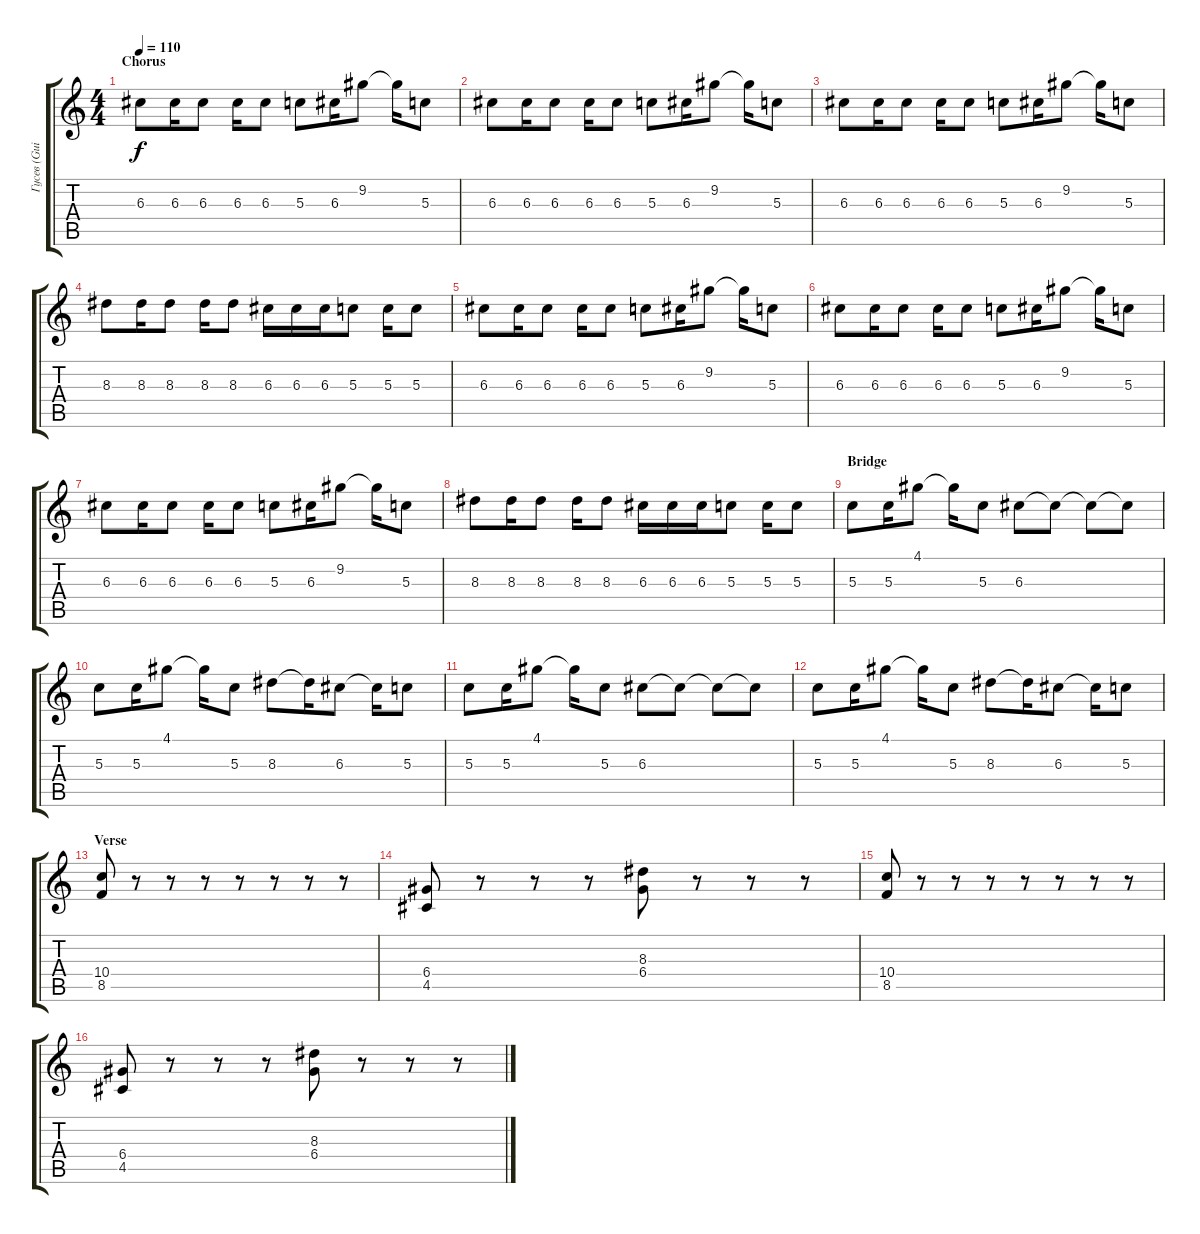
\track ("Гусев (Guitar 1)" "Гусев (Gui") {instrument distortionguitar}
\staff {score tabs}
\tuning (E4 B3 G3 D3 A2 E2) {hide}
\ts (4 4)
\section ("" "Chorus")
\tempo 110
\clef g2
\ks c
6.3.8{dy f instrument distortionguitar} 6.3.16 6.3.8 6.3.16 6.3.8 5.3.8 6.3.16 9.2.8 9.2{t}.16 5.3.8 |
6.3.8 6.3.16 6.3.8 6.3.16 6.3.8 5.3.8 6.3.16 9.2.8 9.2{t}.16 5.3.8 |
6.3.8 6.3.16 6.3.8 6.3.16 6.3.8 5.3.8 6.3.16 9.2.8 9.2{t}.16 5.3.8 |
8.3.8 8.3.16 8.3.8 8.3.16 8.3.8 6.3.16 6.3.16 6.3.16 5.3.8 5.3.16 5.3.8 |
6.3.8 6.3.16 6.3.8 6.3.16 6.3.8 5.3.8 6.3.16 9.2.8 9.2{t}.16 5.3.8 |
6.3.8 6.3.16 6.3.8 6.3.16 6.3.8 5.3.8 6.3.16 9.2.8 9.2{t}.16 5.3.8 |
6.3.8 6.3.16 6.3.8 6.3.16 6.3.8 5.3.8 6.3.16 9.2.8 9.2{t}.16 5.3.8 |
8.3.8 8.3.16 8.3.8 8.3.16 8.3.8 6.3.16 6.3.16 6.3.16 5.3.8 5.3.16 5.3.8 |
\section ("" "Bridge")
5.3.8 5.3.16 4.1.8 4.1{t}.16 5.3.8 6.3.8 6.3{t}.8 6.3{t}.8 6.3{t}.8 |
5.3.8 5.3.16 4.1.8 4.1{t}.16 5.3.8 8.3.8 8.3{t}.16 6.3.8 6.3{t}.16 5.3.8 |
5.3.8 5.3.16 4.1.8 4.1{t}.16 5.3.8 6.3.8 6.3{t}.8 6.3{t}.8 6.3{t}.8 |
5.3.8 5.3.16 4.1.8 4.1{t}.16 5.3.8 8.3.8 8.3{t}.16 6.3.8 6.3{t}.16 5.3.8 |
\section ("" "Verse")
(10.4 8.5).8 r.8 r.8 r.8 r.8 r.8 r.8 r.8 |
(6.4 4.5).8 r.8 r.8 r.8 (8.3 6.4).8 r.8 r.8 r.8 |
(10.4 8.5).8 r.8 r.8 r.8 r.8 r.8 r.8 r.8 |
(6.4 4.5).8 r.8 r.8 r.8 (8.3 6.4).8 r.8 r.8 r.8
